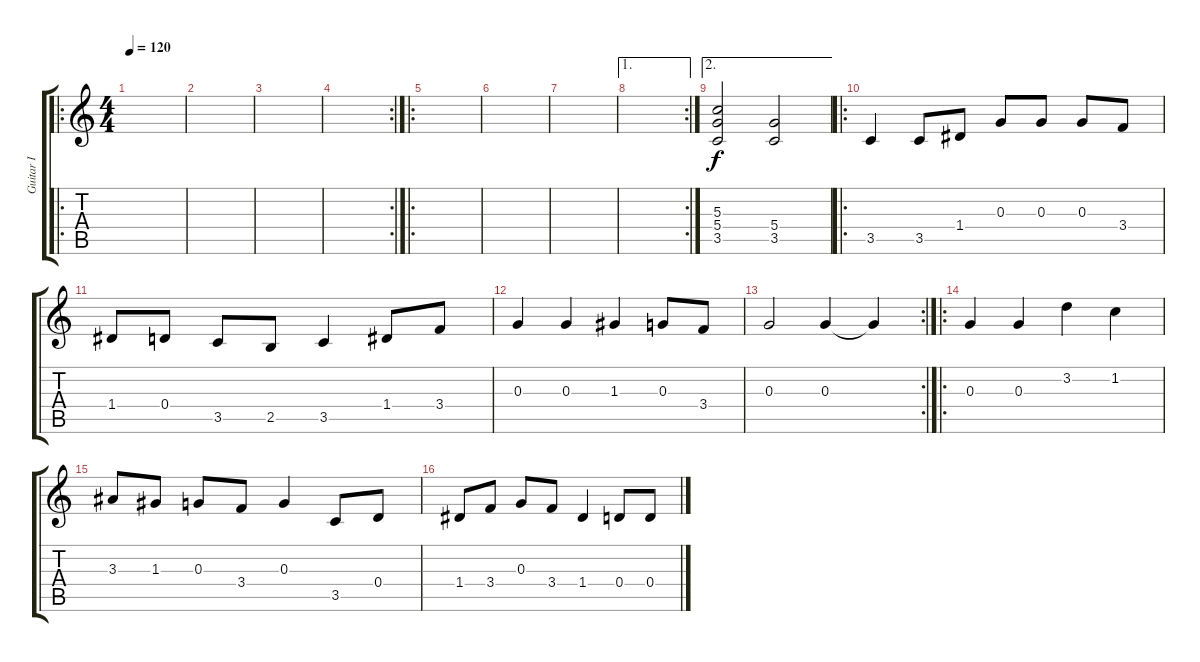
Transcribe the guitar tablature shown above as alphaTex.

\track ("Guitar I" "Guitar I") {instrument distortionguitar}
\staff {score tabs}
\tuning (E4 B3 G3 D3 A2 E2) {hide}
\ro
\ts (4 4)
\tempo 120
\clef g2
\ks c
|
|
|
\rc 2
|
\ro
|
|
|
\ae 1
\rc 2
|
\ae 2
(5.3 5.4 3.5).2 (5.4 3.5).2 |
\ro
3.5.4 3.5.8 1.4.8 0.3.8 0.3.8 0.3.8 3.4.8 |
1.4.8 0.4.8 3.5.8 2.5.8 3.5.4 1.4.8 3.4.8 |
0.3.4 0.3.4 1.3.4 0.3.8 3.4.8 |
\rc 2
0.3.2 0.3.4 0.3{t}.4 |
\ro
0.3.4 0.3.4 3.2.4 1.2.4 |
3.3.8 1.3.8 0.3.8 3.4.8 0.3.4 3.5.8 0.4.8 |
1.4.8 3.4.8 0.3.8 3.4.8 1.4.4 0.4.8 0.4.8
